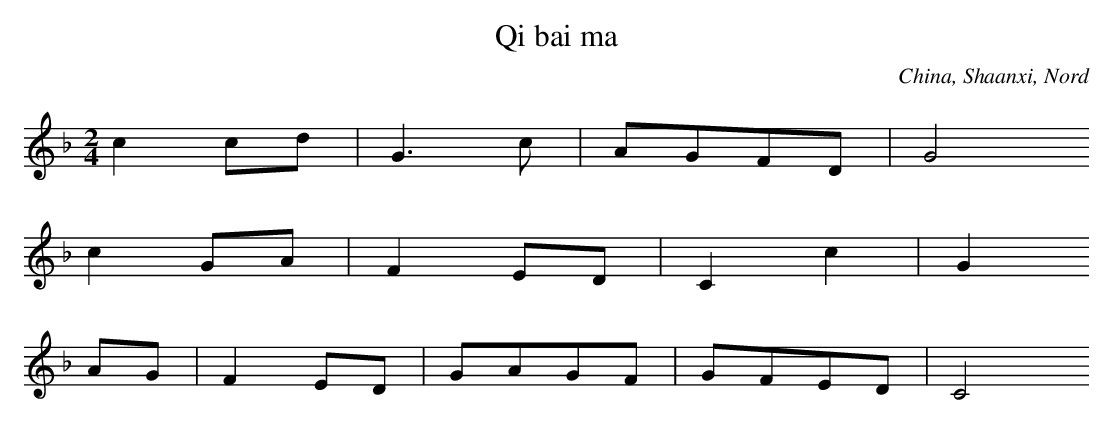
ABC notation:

X:1
T: Qi bai ma
O: China, Shaanxi, Nord
M: 2/4
L: 1/8
K: F
c2cd | G3c | AGFD | G4
c2GA | F2ED | C2c2 | G2
AG | F2ED | GAGF | GFED | C4
